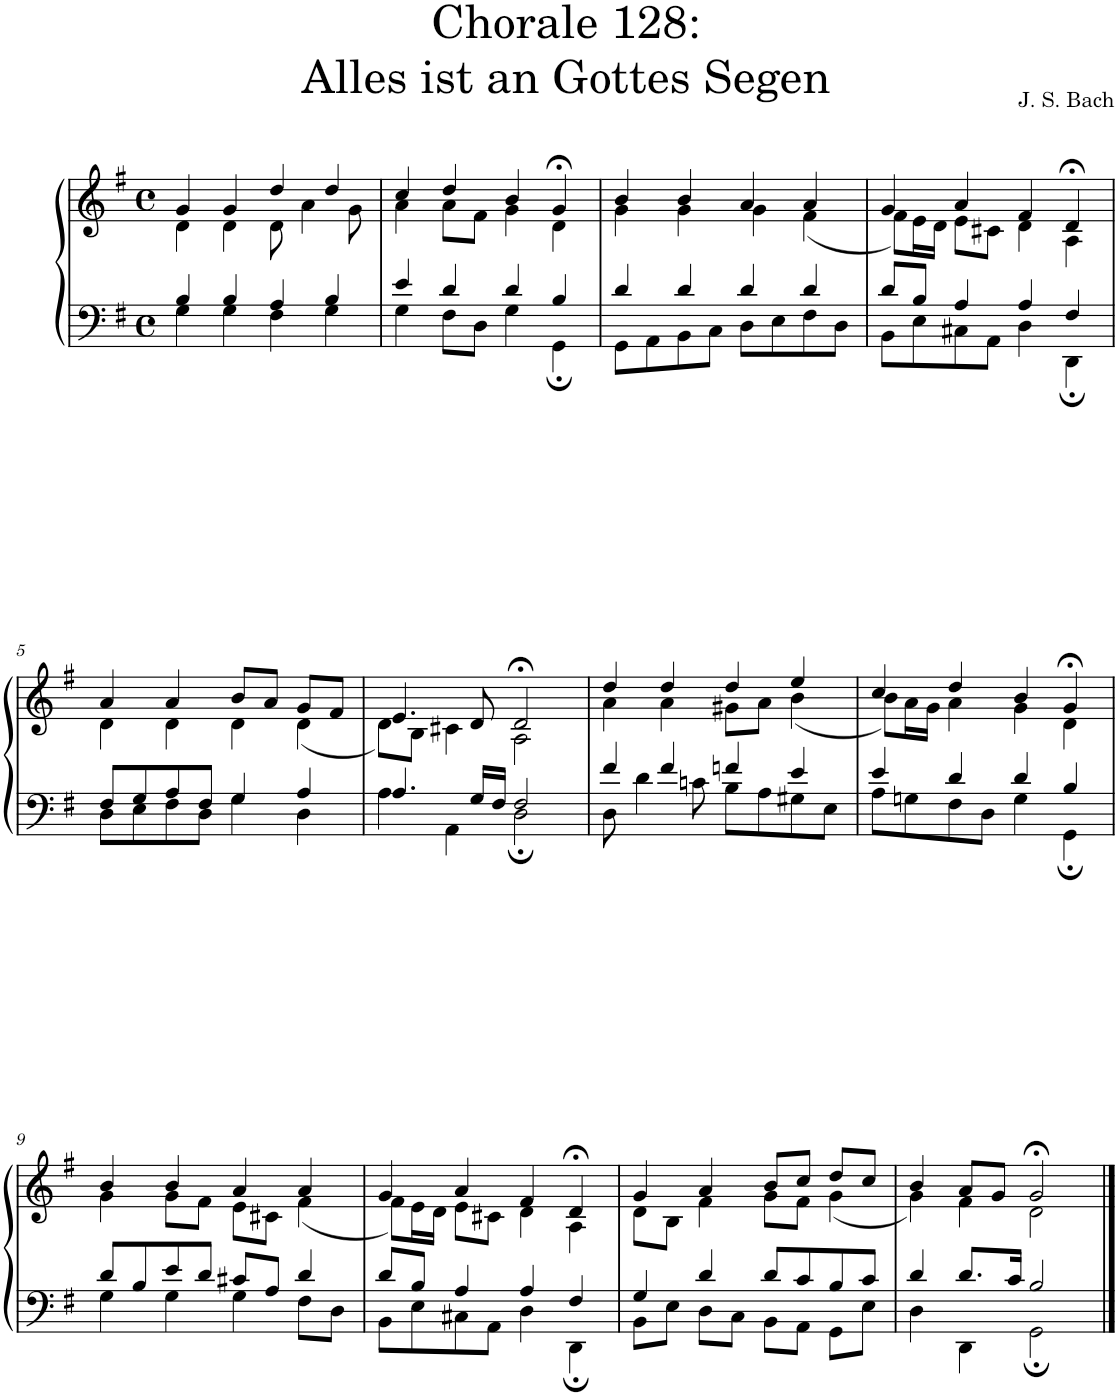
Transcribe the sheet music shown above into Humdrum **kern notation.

**kern	**kern
*part1	*part1
*staff2	*staff1
*I"S,A	*
*clefF4	*clefG2
*k[f#]	*k[f#]
*M4/4	*M4/4
*met(c)	*met(c)
=1	=1
*^	*^
4B/	4G\	4g/	4d\
4B/	4G\	4g/	4d\
4A/	4F#\	4dd/	8d\
.	.	.	4a\
4B/	4G\	4dd/	.
.	.	.	8g\
=2	=2	=2	=2
4e/	4G\	4cc/	4a\
4d/	8F#\L	4dd/	8a\L
.	8D\J	.	8f#\J
4d/	4G\	4b/	4g\
4B/	4GG;\	4g;</	4d\
=3	=3	=3	=3
4d/	8GG\L	4b/	4g\
.	8AA\	.	.
4d/	8BB\	4b/	4g\
.	8C\J	.	.
4d/	8D\L	4a/	4g\
.	8E\	.	.
4d/	8F#\	4a/	(<4f#\
.	8D\J	.	.
=4	=4	=4	=4
8d/L	8BB\L	4g/	8f#\L)
8B/J	8E\	.	16e\L
.	.	.	16d\JJ
4A/	8C#X\	4a/	8e\L
.	8AA\J	.	8c#X\J
4A/	4D\	4f#/	4d\
4F#/	4DD;\	4d;</	4A\
!!LO:LB:g=z	!!
=5	=5	=5	=5
8F#/L	8D\L	4a/	4d\
8G/	8E\	.	.
8A/	8F#\	4a/	4d\
8F#/J	8D\J	.	.
4G/	4G\	8b/L	4d\
.	.	8a/J	.
4A/	4D\	8g/L	(<4d\
.	.	8f#/J	.
=6	=6	=6	=6
4.A/	4A\	4.e/	8d\L)
.	.	.	8B\J
.	4AA\	.	4c#X\
16G/LL	.	8d/	.
16F#/JJ	.	.	.
2F#/	2D;\	2d;</	2A\
=7	=7	=7	=7
4f#/	8D\	4dd/	4a\
.	4d\	.	.
4f#/	.	4dd/	4a\
.	8cn\	.	.
4fn/	8B\L	4dd/	8g#X\L
.	8A\	.	8a\J
4e/	8G#X\	4ee/	(<4b\
.	8E\J	.	.
=8	=8	=8	=8
4e/	8A\L	4cc/	8b\L)
.	8Gn\	.	16a\L
.	.	.	16g\JJ
4d/	8F#\	4dd/	4a\
.	8D\J	.	.
4d/	4G\	4b/	4g\
4B/	4GG;\	4g;</	4d\
!!LO:LB:g=z	!!
=9	=9	=9	=9
8d/L	4G\	4b/	4g\
8B/	.	.	.
8e/	4G\	4b/	8g\L
8d/J	.	.	8f#\J
8c#X/L	4G\	4a/	8e\L
8A/J	.	.	8c#X\J
4d/	8F#\L	4a/	(<4f#\
.	8D\J	.	.
=10	=10	=10	=10
8d/L	8BB\L	4g/	8f#\L)
8B/J	8E\	.	16e\L
.	.	.	16d\JJ
4A/	8C#X\	4a/	8e\L
.	8AA\J	.	8c#X\J
4A/	4D\	4f#/	4d\
4F#/	4DD;\	4d;</	4A\
=11	=11	=11	=11
4G/	8BB\L	4g/	8d\L
.	8E\J	.	8B\J
4d/	8D\L	4a/	4f#\
.	8C\J	.	.
8d/L	8BB\L	8b/L	8g\L
8c/	8AA\J	8cc/J	8f#\J
8B/	8GG\L	8dd/L	(<4g\
8c/J	8E\J	8cc/J	.
=12	=12	=12	=12
4d/	4D\	4b/	4g\)
8.d/L	4DD\	8a/L	4f#\
.	.	8g/J	.
16c/Jk	.	.	.
2B/	2GG;\	2g;</	2d\
*v	*v	*	*
*	*v	*v
==	==
*-	*-
